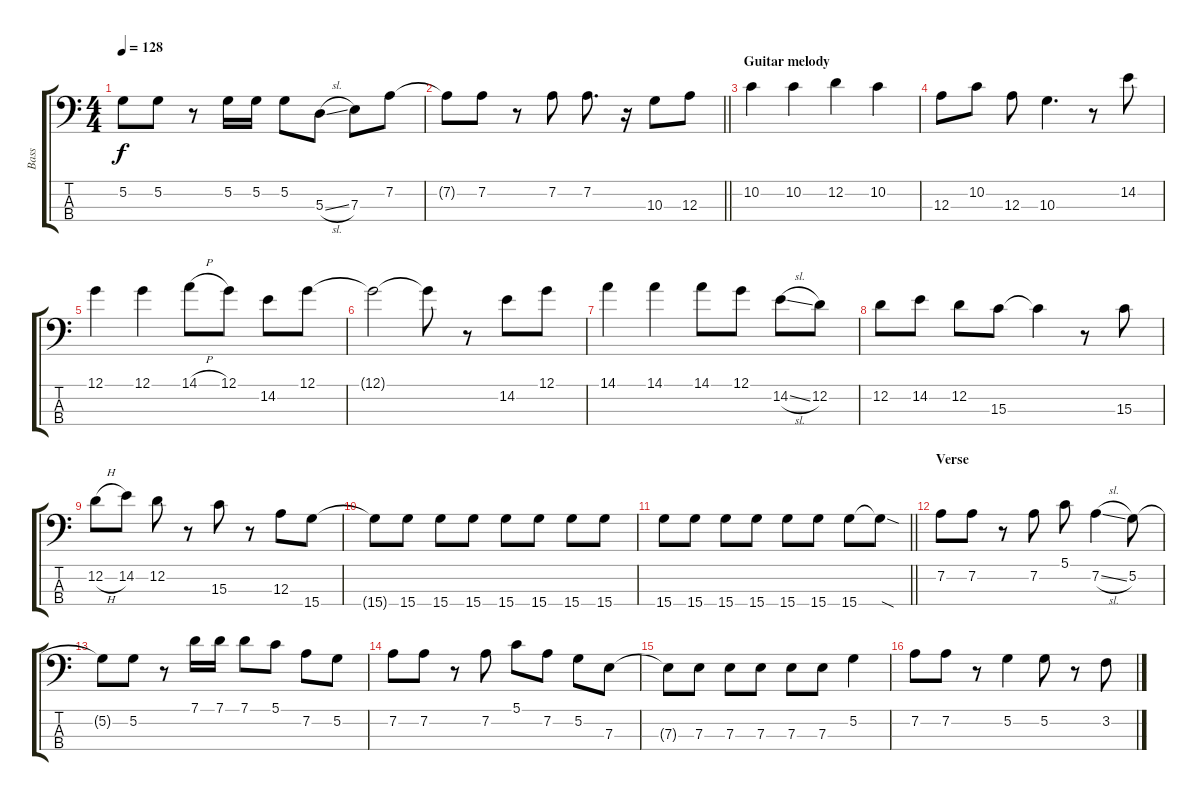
\track ("Bass" "Bass") {instrument electricbasspick}
\staff {score tabs}
\tuning (G2 D2 A1 E1) {hide}
\ts (4 4)
\tempo 128
\clef f4
\ks c
5.2.8{dy f} 5.2.8 r.8 5.2.16 5.2.16 5.2.8 5.3{sl}.8 7.3.8 7.2.8 |
\barLineRight lightlight
7.2{t}.8 7.2.8 r.8 7.2.8 7.2.8{d} r.16 10.3.8 12.3.8 |
\section ("" "Guitar melody")
10.2.4 10.2.4 12.2.4 10.2.4 |
12.3.8 10.2.8 12.3.8 10.3.4{d} r.8 14.2.8 |
12.1.4 12.1.4 14.1{h}.8 12.1.8 14.2.8 12.1.8 |
12.1{t}.2 12.1{t}.8 r.8 14.2.8 12.1.8 |
14.1.4 14.1.4 14.1.8 12.1.8 14.2{sl}.8 12.2.8 |
12.2.8 14.2.8 12.2.8 15.3.8 15.3{t}.4 r.8 15.3.8 |
12.2{h}.8 14.2.8 12.2.8 r.8 15.3.8 r.8 12.3.8 15.4.8 |
15.4{t}.8 15.4.8 15.4.8 15.4.8 15.4.8 15.4.8 15.4.8 15.4.8 |
\barLineRight lightlight
15.4.8 15.4.8 15.4.8 15.4.8 15.4.8 15.4.8 15.4.8 15.4{sod t}.8 |
\section ("" "Verse")
7.2.8 7.2.8 r.8 7.2.8 5.1.8 7.2{sl}.4 5.2.8 |
5.2{t}.8 5.2.8 r.8 7.1.16 7.1.16 7.1.8 5.1.8 7.2.8 5.2.8 |
7.2.8 7.2.8 r.8 7.2.8 5.1.8 7.2.8 5.2.8 7.3.8 |
7.3{t}.8 7.3.8 7.3.8 7.3.8 7.3.8 7.3.8 5.2.4 |
7.2.8 7.2.8 r.8 5.2.4 5.2.8 r.8 3.2.8
